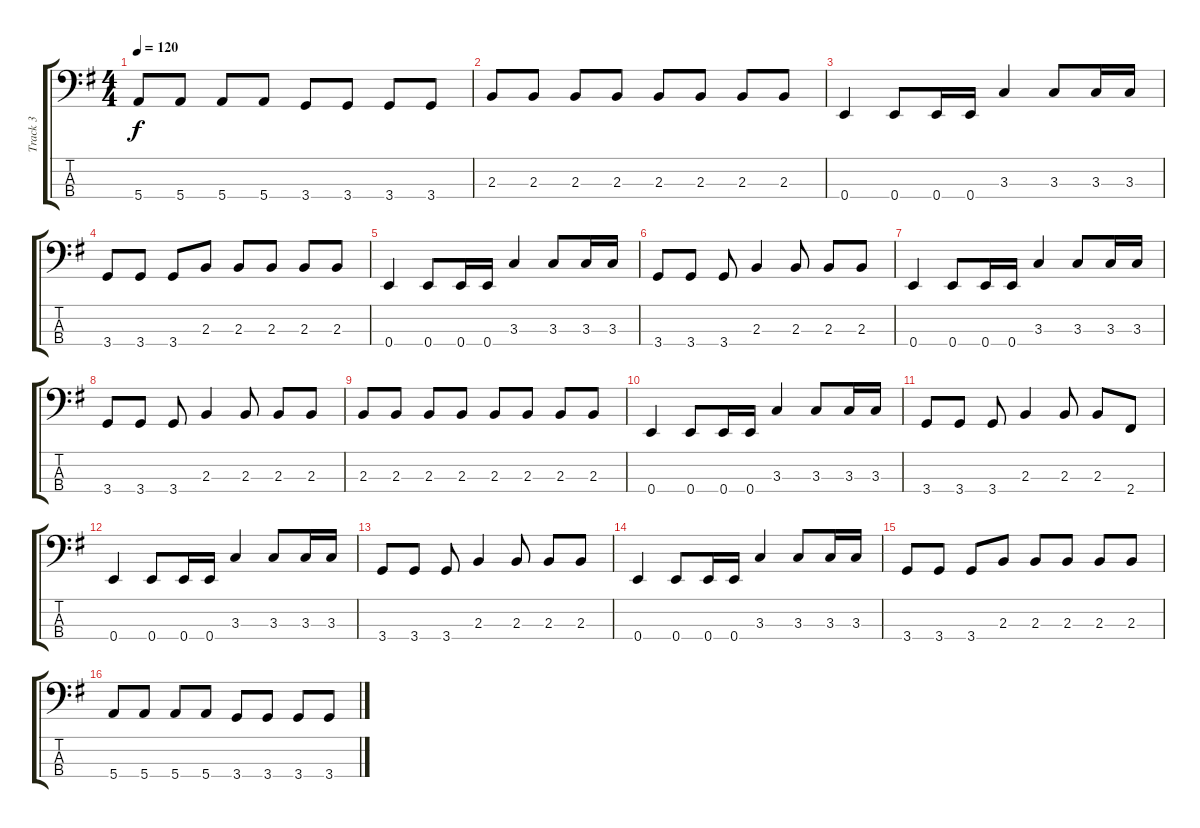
\track ("Track 3" "Track 3") {instrument fretlessbass}
\staff {score tabs}
\tuning (G2 D2 A1 E1) {hide}
\ts (4 4)
\tempo 120
\clef f4
\ks eminor
5.4.8{dy f} 5.4.8 5.4.8 5.4.8 3.4.8 3.4.8 3.4.8 3.4.8 |
2.3.8 2.3.8 2.3.8 2.3.8 2.3.8 2.3.8 2.3.8 2.3.8 |
0.4.4 0.4.8 0.4.16 0.4.16 3.3.4 3.3.8 3.3.16 3.3.16 |
3.4.8 3.4.8 3.4.8 2.3.8 2.3.8 2.3.8 2.3.8 2.3.8 |
0.4.4 0.4.8 0.4.16 0.4.16 3.3.4 3.3.8 3.3.16 3.3.16 |
3.4.8 3.4.8 3.4.8 2.3.4 2.3.8 2.3.8 2.3.8 |
0.4.4 0.4.8 0.4.16 0.4.16 3.3.4 3.3.8 3.3.16 3.3.16 |
3.4.8 3.4.8 3.4.8 2.3.4 2.3.8 2.3.8 2.3.8 |
2.3.8 2.3.8 2.3.8 2.3.8 2.3.8 2.3.8 2.3.8 2.3.8 |
0.4.4 0.4.8 0.4.16 0.4.16 3.3.4 3.3.8 3.3.16 3.3.16 |
3.4.8 3.4.8 3.4.8 2.3.4 2.3.8 2.3.8 2.4.8 |
0.4.4 0.4.8 0.4.16 0.4.16 3.3.4 3.3.8 3.3.16 3.3.16 |
3.4.8 3.4.8 3.4.8 2.3.4 2.3.8 2.3.8 2.3.8 |
0.4.4 0.4.8 0.4.16 0.4.16 3.3.4 3.3.8 3.3.16 3.3.16 |
3.4.8 3.4.8 3.4.8 2.3.8 2.3.8 2.3.8 2.3.8 2.3.8 |
5.4.8 5.4.8 5.4.8 5.4.8 3.4.8 3.4.8 3.4.8 3.4.8
